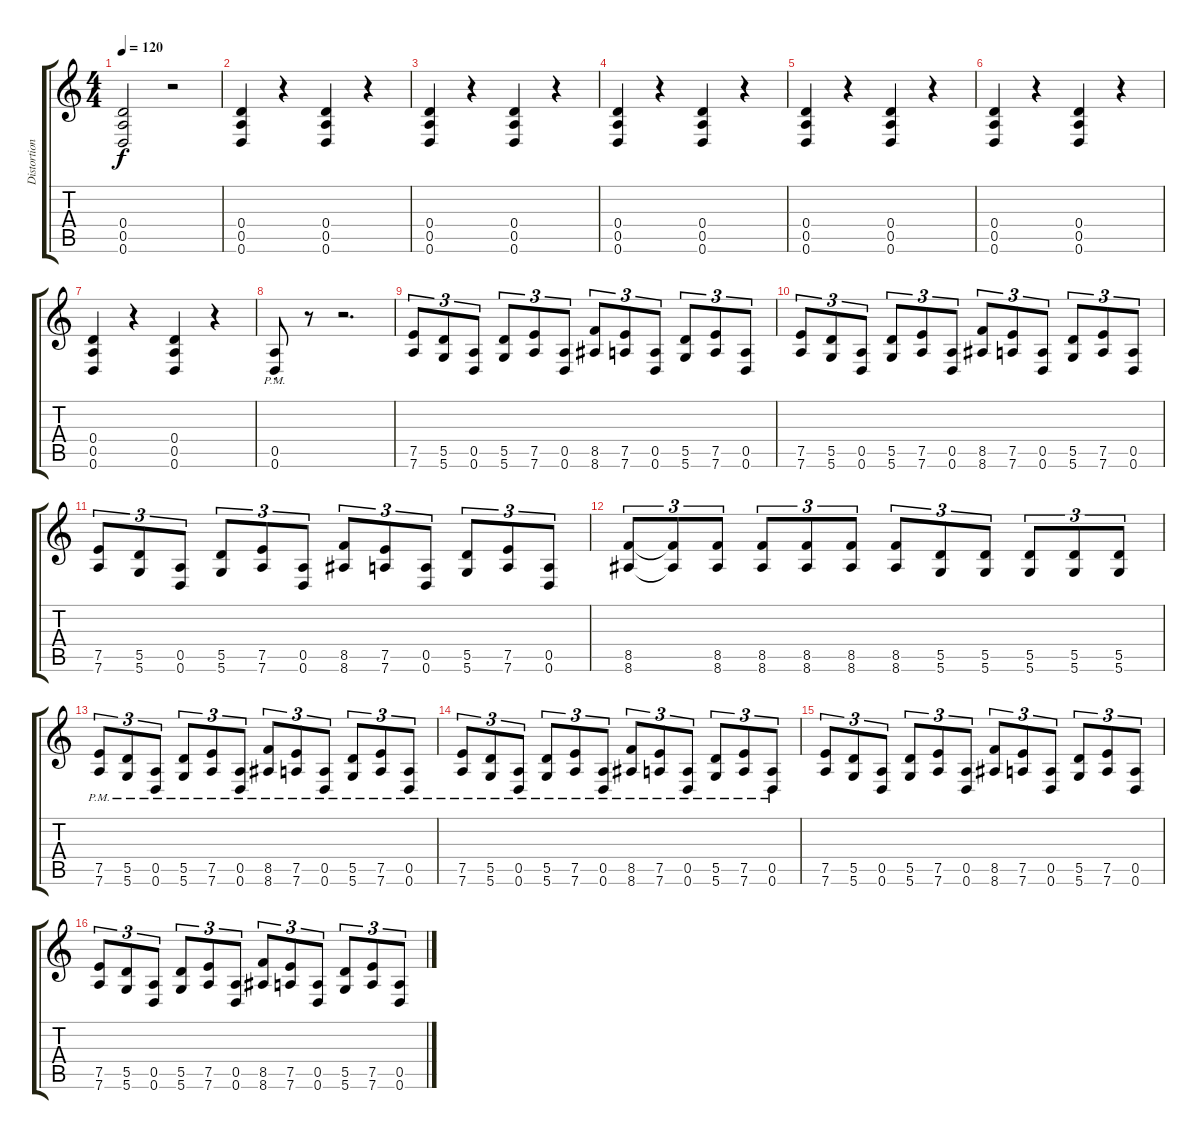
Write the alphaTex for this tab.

\track ("Distortion guitar" "Distortion") {instrument distortionguitar}
\staff {score tabs}
\tuning (E4 B3 G3 D3 A2 D2) {hide}
\ts (4 4)
\tempo 120
\clef g2
\ks c
(0.4 0.5 0.6).2{dy f} r.2 |
(0.4 0.5 0.6).4 r.4 (0.4 0.5 0.6).4 r.4 |
(0.4 0.5 0.6).4 r.4 (0.4 0.5 0.6).4 r.4 |
(0.4 0.5 0.6).4 r.4 (0.4 0.5 0.6).4 r.4 |
(0.4 0.5 0.6).4 r.4 (0.4 0.5 0.6).4 r.4 |
(0.4 0.5 0.6).4 r.4 (0.4 0.5 0.6).4 r.4 |
(0.4 0.5 0.6).4 r.4 (0.4 0.5 0.6).4 r.4 |
(0.5{pm st} 0.6{pm st}).8 r.8 r.2{d} |
(7.5 7.6).8{tu (3 2)} (5.5 5.6).8{tu (3 2)} (0.5 0.6).8{tu (3 2)} (5.5 5.6).8{tu (3 2)} (7.5 7.6).8{tu (3 2)} (0.5 0.6).8{tu (3 2)} (8.5 8.6).8{tu (3 2)} (7.5 7.6).8{tu (3 2)} (0.5 0.6).8{tu (3 2)} (5.5 5.6).8{tu (3 2)} (7.5 7.6).8{tu (3 2)} (0.5 0.6).8{tu (3 2)} |
(7.5 7.6).8{tu (3 2)} (5.5 5.6).8{tu (3 2)} (0.5 0.6).8{tu (3 2)} (5.5 5.6).8{tu (3 2)} (7.5 7.6).8{tu (3 2)} (0.5 0.6).8{tu (3 2)} (8.5 8.6).8{tu (3 2)} (7.5 7.6).8{tu (3 2)} (0.5 0.6).8{tu (3 2)} (5.5 5.6).8{tu (3 2)} (7.5 7.6).8{tu (3 2)} (0.5 0.6).8{tu (3 2)} |
(7.5 7.6).8{tu (3 2)} (5.5 5.6).8{tu (3 2)} (0.5 0.6).8{tu (3 2)} (5.5 5.6).8{tu (3 2)} (7.5 7.6).8{tu (3 2)} (0.5 0.6).8{tu (3 2)} (8.5 8.6).8{tu (3 2)} (7.5 7.6).8{tu (3 2)} (0.5 0.6).8{tu (3 2)} (5.5 5.6).8{tu (3 2)} (7.5 7.6).8{tu (3 2)} (0.5 0.6).8{tu (3 2)} |
(8.5 8.6).8{tu (3 2)} (8.5{t} 8.6{t}).8{tu (3 2)} (8.5 8.6).8{tu (3 2)} (8.5 8.6).8{tu (3 2)} (8.5 8.6).8{tu (3 2)} (8.5 8.6).8{tu (3 2)} (8.5 8.6).8{tu (3 2)} (5.5 5.6).8{tu (3 2)} (5.5 5.6).8{tu (3 2)} (5.5 5.6).8{tu (3 2)} (5.5 5.6).8{tu (3 2)} (5.5 5.6).8{tu (3 2)} |
(7.5{pm} 7.6{pm}).8{tu (3 2)} (5.5{pm} 5.6{pm}).8{tu (3 2)} (0.5{pm} 0.6{pm}).8{tu (3 2)} (5.5{pm} 5.6{pm}).8{tu (3 2)} (7.5{pm} 7.6{pm}).8{tu (3 2)} (0.5{pm} 0.6{pm}).8{tu (3 2)} (8.5{pm} 8.6{pm}).8{tu (3 2)} (7.5{pm} 7.6{pm}).8{tu (3 2)} (0.5{pm} 0.6{pm}).8{tu (3 2)} (5.5{pm} 5.6{pm}).8{tu (3 2)} (7.5{pm} 7.6{pm}).8{tu (3 2)} (0.5{pm} 0.6{pm}).8{tu (3 2)} |
(7.5{pm} 7.6{pm}).8{tu (3 2)} (5.5{pm} 5.6{pm}).8{tu (3 2)} (0.5{pm} 0.6{pm}).8{tu (3 2)} (5.5{pm} 5.6{pm}).8{tu (3 2)} (7.5{pm} 7.6{pm}).8{tu (3 2)} (0.5{pm} 0.6{pm}).8{tu (3 2)} (8.5{pm} 8.6{pm}).8{tu (3 2)} (7.5{pm} 7.6{pm}).8{tu (3 2)} (0.5{pm} 0.6{pm}).8{tu (3 2)} (5.5{pm} 5.6{pm}).8{tu (3 2)} (7.5{pm} 7.6{pm}).8{tu (3 2)} (0.5{pm} 0.6{pm}).8{tu (3 2)} |
(7.5 7.6).8{tu (3 2)} (5.5 5.6).8{tu (3 2)} (0.5 0.6).8{tu (3 2)} (5.5 5.6).8{tu (3 2)} (7.5 7.6).8{tu (3 2)} (0.5 0.6).8{tu (3 2)} (8.5 8.6).8{tu (3 2)} (7.5 7.6).8{tu (3 2)} (0.5 0.6).8{tu (3 2)} (5.5 5.6).8{tu (3 2)} (7.5 7.6).8{tu (3 2)} (0.5 0.6).8{tu (3 2)} |
(7.5 7.6).8{tu (3 2)} (5.5 5.6).8{tu (3 2)} (0.5 0.6).8{tu (3 2)} (5.5 5.6).8{tu (3 2)} (7.5 7.6).8{tu (3 2)} (0.5 0.6).8{tu (3 2)} (8.5 8.6).8{tu (3 2)} (7.5 7.6).8{tu (3 2)} (0.5 0.6).8{tu (3 2)} (5.5 5.6).8{tu (3 2)} (7.5 7.6).8{tu (3 2)} (0.5 0.6).8{tu (3 2)}
